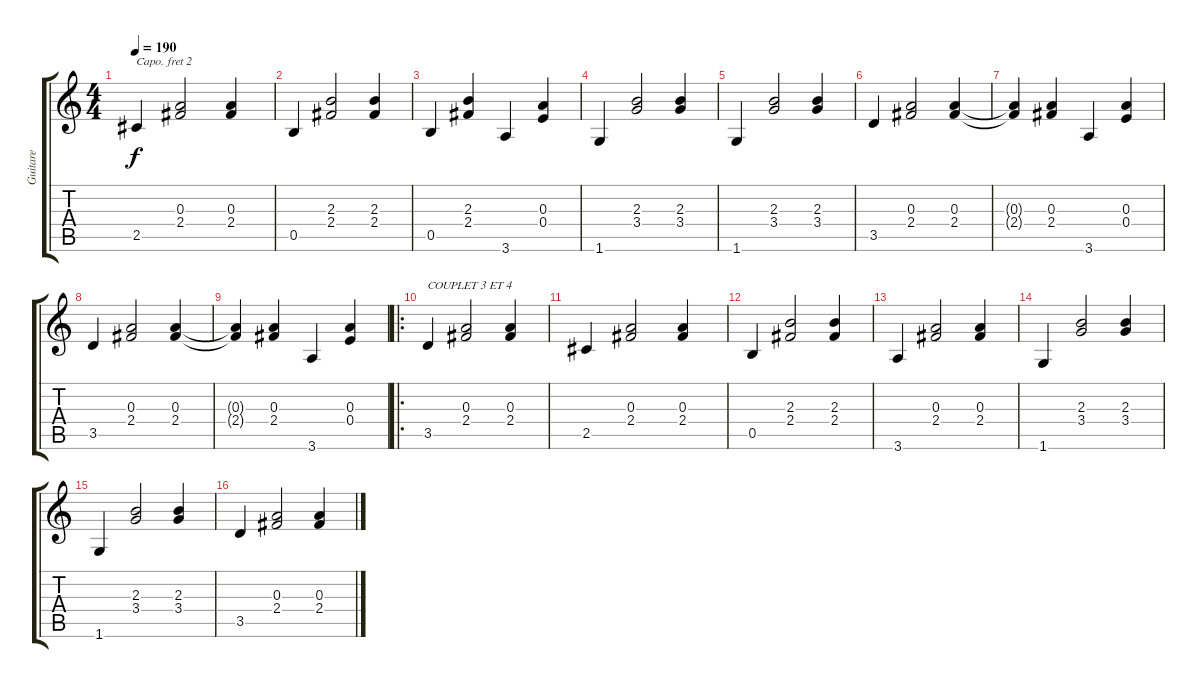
\track ("Guitare" "Guitare") {instrument acousticguitarsteel}
\staff {score tabs}
\capo 2
\tuning (E4 B3 G3 D3 A2 E2) {hide}
\ts (4 4)
\tempo 190
\clef g2
\ks c
2.5.4{dy f} (0.3 2.4).2 (0.3 2.4).4 |
0.5.4 (2.3 2.4).2 (2.3 2.4).4 |
0.5.4 (2.3 2.4).4 3.6.4 (0.3 0.4).4 |
1.6.4 (2.3 3.4).2 (2.3 3.4).4 |
1.6.4 (2.3 3.4).2 (2.3 3.4).4 |
3.5.4 (0.3 2.4).2 (0.3 2.4).4 |
(0.3{t} 2.4{t}).4 (0.3 2.4).4 3.6.4 (0.3 0.4).4 |
3.5.4 (0.3 2.4).2 (0.3 2.4).4 |
(0.3{t} 2.4{t}).4 (0.3 2.4).4 3.6.4 (0.3 0.4).4 |
\ro
3.5.4{txt "COUPLET 3 ET 4"} (0.3 2.4).2 (0.3 2.4).4 |
2.5.4 (0.3 2.4).2 (0.3 2.4).4 |
0.5.4 (2.3 2.4).2 (2.3 2.4).4 |
3.6.4 (0.3 2.4).2 (0.3 2.4).4 |
1.6.4 (2.3 3.4).2 (2.3 3.4).4 |
1.6.4 (2.3 3.4).2 (2.3 3.4).4 |
3.5.4 (0.3 2.4).2 (0.3 2.4).4
